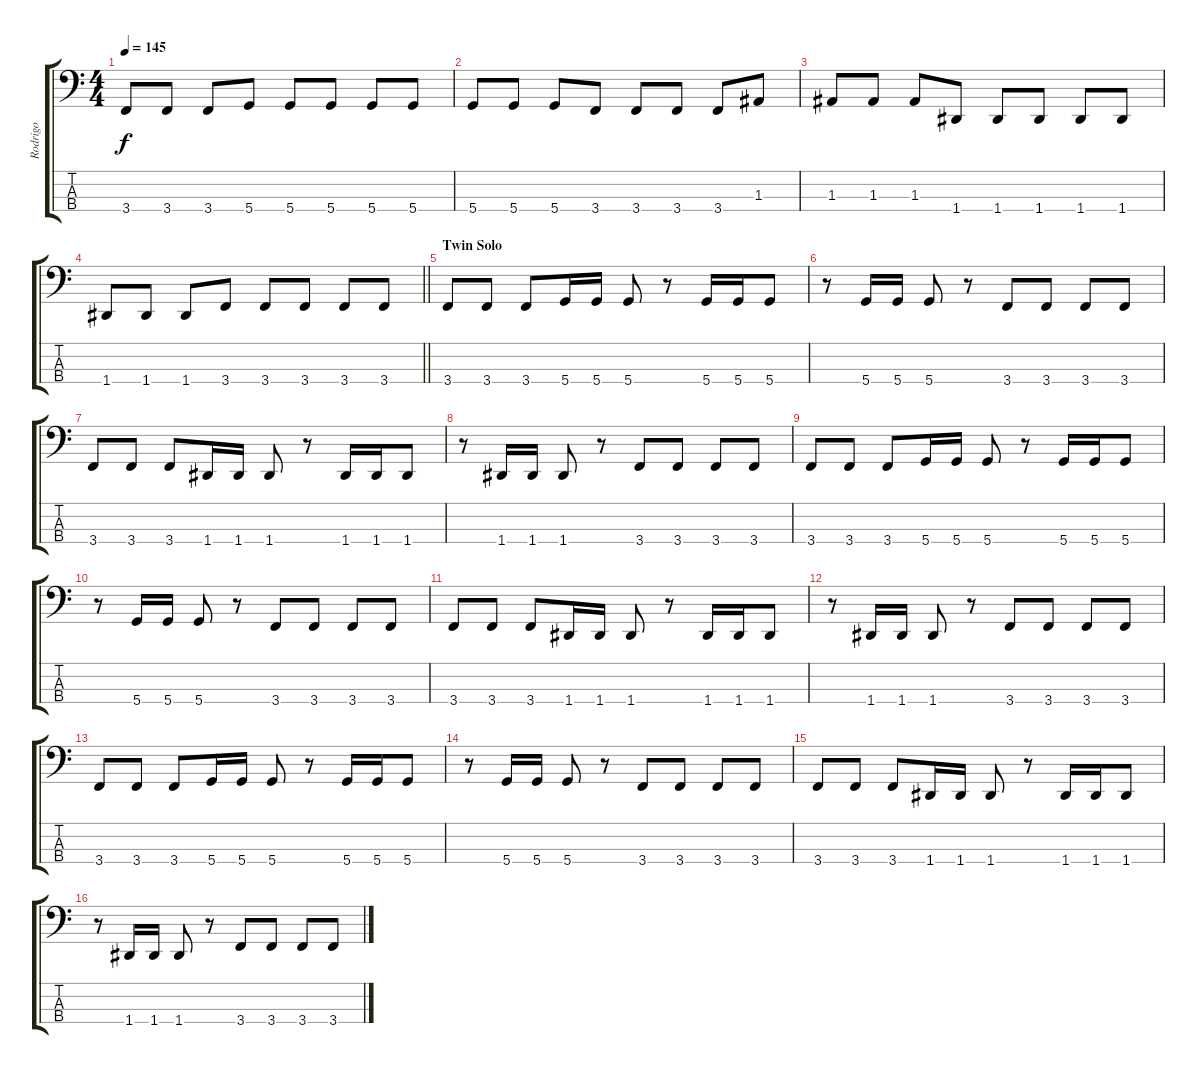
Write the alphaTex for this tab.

\track ("Rodrigo" "Rodrigo") {instrument electricbassfinger}
\staff {score tabs}
\tuning (G2 D2 A1 D1) {hide}
\ts (4 4)
\tempo 145
\clef f4
\ks c
3.4.8{dy f} 3.4.8 3.4.8 5.4.8 5.4.8 5.4.8 5.4.8 5.4.8 |
5.4.8 5.4.8 5.4.8 3.4.8 3.4.8 3.4.8 3.4.8 1.3.8 |
1.3.8 1.3.8 1.3.8 1.4.8 1.4.8 1.4.8 1.4.8 1.4.8 |
\barLineRight lightlight
1.4.8 1.4.8 1.4.8 3.4.8 3.4.8 3.4.8 3.4.8 3.4.8 |
\section ("" "Twin Solo")
3.4.8 3.4.8 3.4.8 5.4.16 5.4.16 5.4.8 r.8 5.4.16 5.4.16 5.4.8 |
r.8 5.4.16 5.4.16 5.4.8 r.8 3.4.8 3.4.8 3.4.8 3.4.8 |
3.4.8 3.4.8 3.4.8 1.4.16 1.4.16 1.4.8 r.8 1.4.16 1.4.16 1.4.8 |
r.8 1.4.16 1.4.16 1.4.8 r.8 3.4.8 3.4.8 3.4.8 3.4.8 |
3.4.8 3.4.8 3.4.8 5.4.16 5.4.16 5.4.8 r.8 5.4.16 5.4.16 5.4.8 |
r.8 5.4.16 5.4.16 5.4.8 r.8 3.4.8 3.4.8 3.4.8 3.4.8 |
3.4.8 3.4.8 3.4.8 1.4.16 1.4.16 1.4.8 r.8 1.4.16 1.4.16 1.4.8 |
r.8 1.4.16 1.4.16 1.4.8 r.8 3.4.8 3.4.8 3.4.8 3.4.8 |
3.4.8 3.4.8 3.4.8 5.4.16 5.4.16 5.4.8 r.8 5.4.16 5.4.16 5.4.8 |
r.8 5.4.16 5.4.16 5.4.8 r.8 3.4.8 3.4.8 3.4.8 3.4.8 |
3.4.8 3.4.8 3.4.8 1.4.16 1.4.16 1.4.8 r.8 1.4.16 1.4.16 1.4.8 |
r.8 1.4.16 1.4.16 1.4.8 r.8 3.4.8 3.4.8 3.4.8 3.4.8
